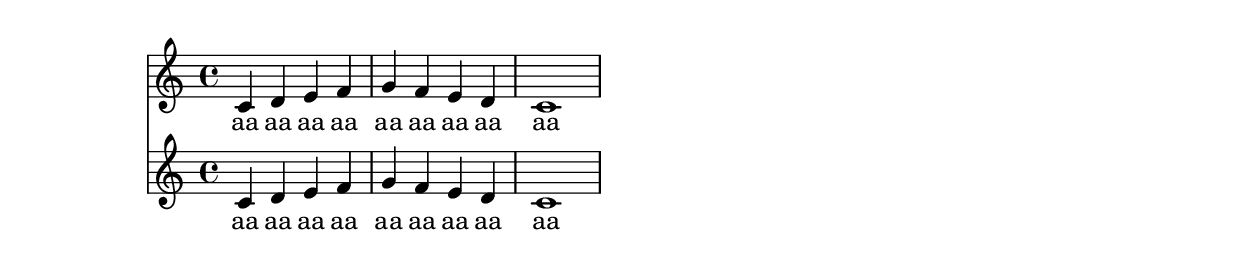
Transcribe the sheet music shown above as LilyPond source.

% Do not edit this file; it is automatically
% generated from Documentation/snippets/new
% This file is in the public domain.
%% Note: this file works from version 2.13.16
\version "2.13.20"

\header {
%% Translation of GIT committish: 0b55335aeca1de539bf1125b717e0c21bb6fa31b
  texidoces = "
Este fragmento de código muestra cómo situar la línea de base de la
letra más cerca del pentagrama.

"
  doctitlees = "Ajuste del especiado vertical de la letra"


%% Translation of GIT committish: 9a65042d49324f2e3dff18c4b0858def81232eea
  texidocfr = "
Cet extrait illustre la manière de rapprocher la ligne de paroles
de la portée.

"
  doctitlefr = "Ajustement de l'espacement vertical des paroles"


  lsrtags = "text, vocal-music, spacing"
  texidoc = "
This snippet shows how to bring the lyrics line closer to the staff.

"
  doctitle = "Adjusting lyrics vertical spacing"
} % begin verbatim


% Default layout:
<<
  \new Staff \new Voice = melody \relative c' {
    c4 d e f
    g4 f e d
    c1
  }
  \new Lyrics \lyricsto melody { aa aa aa aa aa aa aa aa aa }

  % Reducing the minimum space below the staff and above the lyrics:
  \new Staff {
    \new Voice = melody \relative c' {
      c4 d e f
      g4 f e d
      c1
    }
  }
  \new Lyrics \with {
    \override VerticalAxisGroup #'inter-staff-spacing = #'((space . 1))
  }
  \lyricsto melody { aa aa aa aa aa aa aa aa aa }
>>
